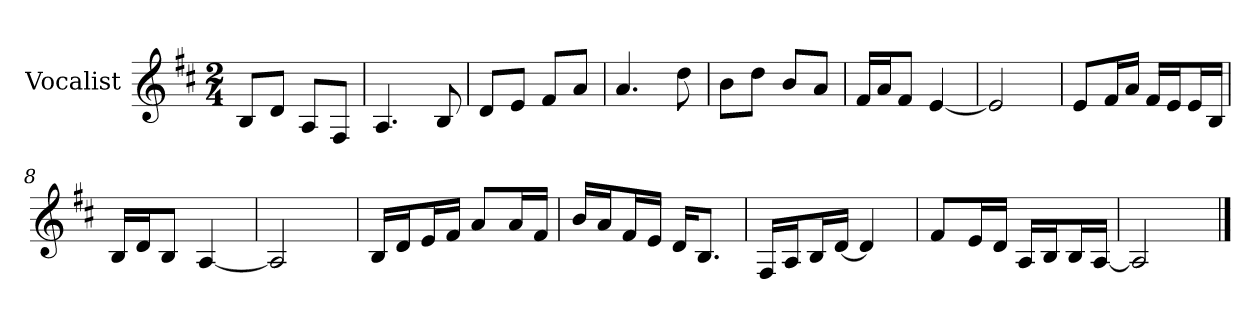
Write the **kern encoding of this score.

**kern
*part1
*staff1
*I"Vocalist
*k[f#c#]
*D:
*M2/4
=
8BL
8dJ
8AL
8F#J
=1
4.A
8B
=2
8dL
8eJ
8f#L
8aJ
=3
4.a
8dd
=4
8bL
8ddJ
8bL
8aJ
=5
16f#LL
16aJ
8f#J
[4e
=6
2e]
=7
8eL
16f#L
16aJJ
16f#LL
16eJ
16eL
16BJJ
=8
16BLL
16dJ
8BJ
[4A
=9
2A]
=10
16BLL
16dJ
16eL
16f#JJ
8aL
16aL
16f#JJ
=11
16bLL
16aJ
16f#L
16eJJ
16dKL
8.BJ
=12
16F#LL
16AJ
16BL
[16dJJ
4d]
=13
8f#L
16eL
16dJJ
16ALL
16BJ
16BL
[16AJJ
=14
2A]
==
*-
